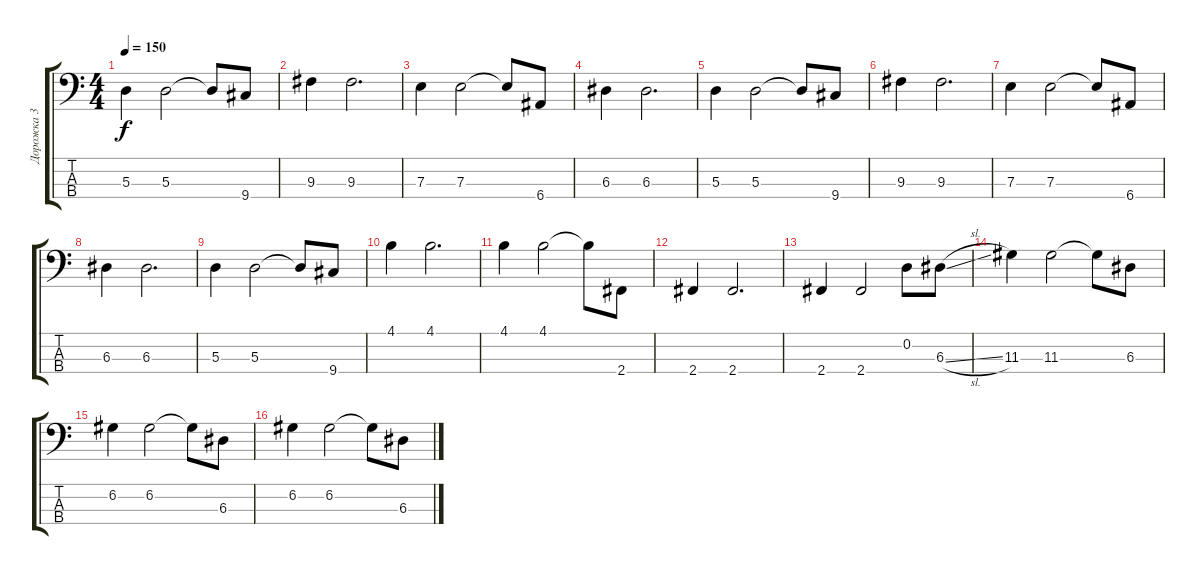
\track ("Дорожка 3" "Дорожка 3") {instrument electricbassfinger}
\staff {score tabs}
\tuning (G2 D2 A1 E1) {hide}
\ts (4 4)
\tempo 150
\clef f4
\ks c
5.3.4{dy f} 5.3.2 5.3{t}.8 9.4.8 |
9.3.4 9.3.2{d} |
7.3.4 7.3.2 7.3{t}.8 6.4.8 |
6.3.4 6.3.2{d} |
5.3.4 5.3.2 5.3{t}.8 9.4.8 |
9.3.4 9.3.2{d} |
7.3.4 7.3.2 7.3{t}.8 6.4.8 |
6.3.4 6.3.2{d} |
5.3.4 5.3.2 5.3{t}.8 9.4.8 |
4.1.4 4.1.2{d} |
4.1.4 4.1.2 4.1{t}.8 2.4.8 |
2.4.4 2.4.2{d} |
2.4.4 2.4.2 0.2.8 6.3{sl}.8 |
11.3.4 11.3.2 11.3{t}.8 6.3.8 |
6.2.4 6.2.2 6.2{t}.8 6.3.8 |
6.2.4 6.2.2 6.2{t}.8 6.3.8
